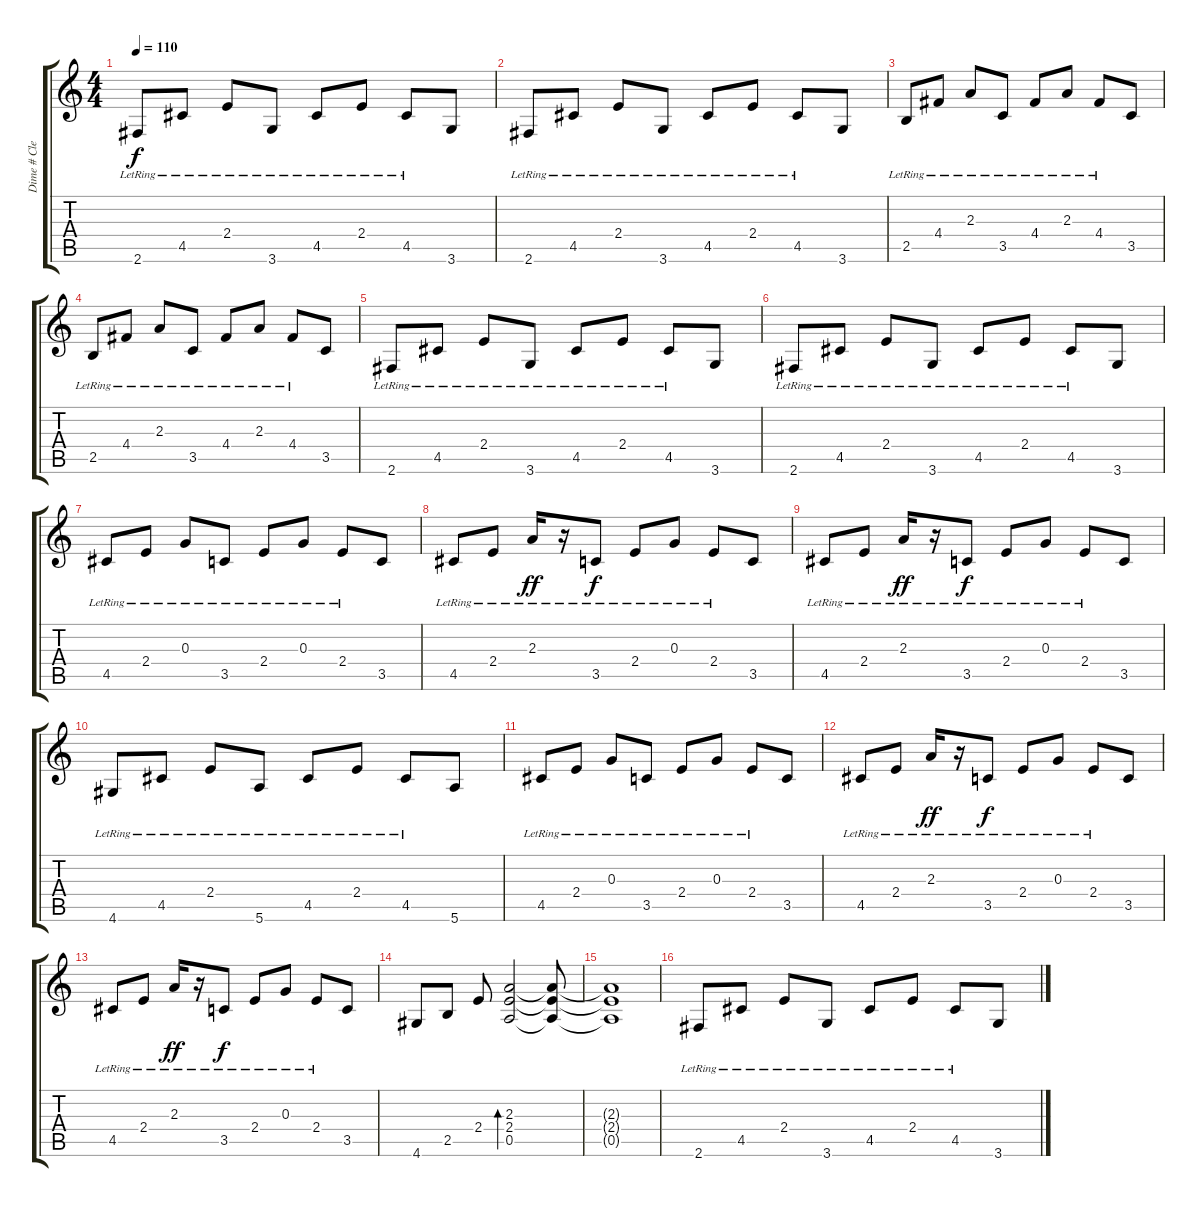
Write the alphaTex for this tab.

\track ("Dime # Clean Guitar" "Dime # Cle") {instrument electricguitarclean}
\staff {score tabs}
\tuning (E4 B3 G3 D3 A2 E2) {hide}
\ts (4 4)
\tempo 110
\clef g2
\ks c
2.6{lr}.8{dy f} 4.5{lr}.8 2.4{lr}.8 3.6{lr}.8 4.5{lr}.8 2.4{lr}.8 4.5{lr}.8 3.6.8 |
2.6{lr}.8 4.5{lr}.8 2.4{lr}.8 3.6{lr}.8 4.5{lr}.8 2.4{lr}.8 4.5{lr}.8 3.6.8 |
2.5{lr}.8 4.4{lr}.8 2.3{lr}.8 3.5{lr}.8 4.4{lr}.8 2.3{lr}.8 4.4{lr}.8 3.5.8 |
2.5{lr}.8 4.4{lr}.8 2.3{lr}.8 3.5{lr}.8 4.4{lr}.8 2.3{lr}.8 4.4{lr}.8 3.5.8 |
2.6{lr}.8 4.5{lr}.8 2.4{lr}.8 3.6{lr}.8 4.5{lr}.8 2.4{lr}.8 4.5{lr}.8 3.6.8 |
2.6{lr}.8 4.5{lr}.8 2.4{lr}.8 3.6{lr}.8 4.5{lr}.8 2.4{lr}.8 4.5{lr}.8 3.6.8 |
4.5{lr}.8 2.4{lr}.8 0.3{lr}.8 3.5{lr}.8 2.4{lr}.8 0.3{lr}.8 2.4{lr}.8 3.5.8 |
4.5{lr}.8 2.4{lr}.8 2.3{lr}.16{dy ff} r.16 3.5{lr}.8{dy f} 2.4{lr}.8 0.3{lr}.8 2.4{lr}.8 3.5.8 |
4.5{lr}.8 2.4{lr}.8 2.3{lr}.16{dy ff} r.16 3.5{lr}.8{dy f} 2.4{lr}.8 0.3{lr}.8 2.4{lr}.8 3.5.8 |
4.6{lr}.8 4.5{lr}.8 2.4{lr}.8 5.6{lr}.8 4.5{lr}.8 2.4{lr}.8 4.5{lr}.8 5.6.8 |
4.5{lr}.8 2.4{lr}.8 0.3{lr}.8 3.5{lr}.8 2.4{lr}.8 0.3{lr}.8 2.4{lr}.8 3.5.8 |
4.5{lr}.8 2.4{lr}.8 2.3{lr}.16{dy ff} r.16 3.5{lr}.8{dy f} 2.4{lr}.8 0.3{lr}.8 2.4{lr}.8 3.5.8 |
4.5{lr}.8 2.4{lr}.8 2.3{lr}.16{dy ff} r.16 3.5{lr}.8{dy f} 2.4{lr}.8 0.3{lr}.8 2.4{lr}.8 3.5.8 |
4.6.8 2.5.8 2.4.8 (2.3 2.4 0.5).2{bd 240} (2.3{t} 2.4{t} 0.5{t}).8 |
(2.3{t} 2.4{t} 0.5{t}).1 |
2.6{lr}.8 4.5{lr}.8 2.4{lr}.8 3.6{lr}.8 4.5{lr}.8 2.4{lr}.8 4.5{lr}.8 3.6.8
